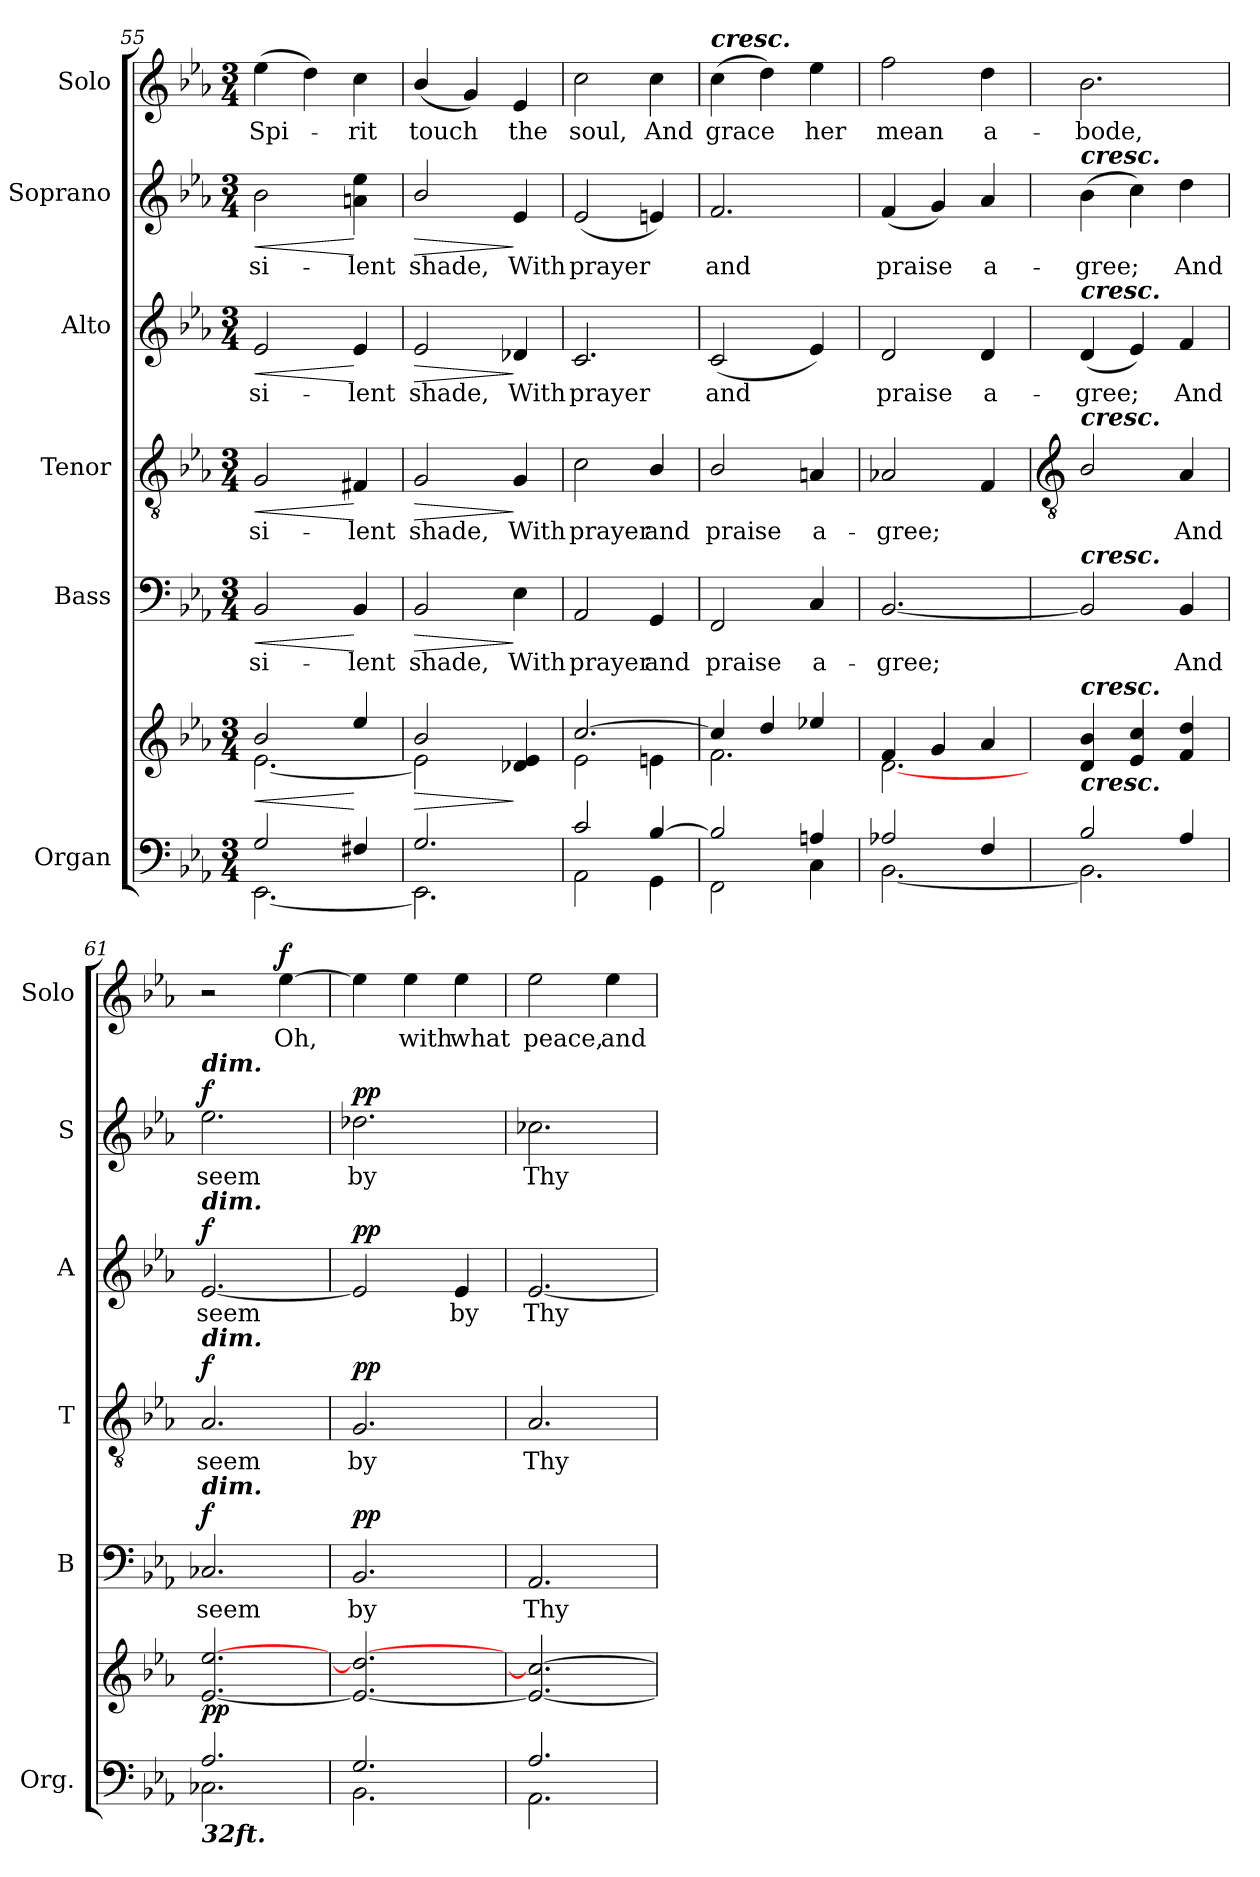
**kern	**kern	**dynam	**kern	**text	**dynam	**kern	**text	**dynam	**kern	**text	**dynam	**kern	**text	**dynam	**kern	**text	**dynam
*part6	*part6	*part6	*part5	*part5	*part5	*part4	*part4	*part4	*part3	*part3	*part3	*part2	*part2	*part2	*part1	*part1	*part1
*staff7	*staff6	*staff6/7	*staff5	*staff5	*staff5	*staff4	*staff4	*staff4	*staff3	*staff3	*staff3	*staff2	*staff2	*staff2	*staff1	*staff1	*staff1
*I"Organ	*	*	*I"Bass	*	*	*I"Tenor	*	*	*I"Alto	*	*	*I"Soprano	*	*	*I"Solo	*	*
*I'Org.	*	*	*I'B	*	*	*I'T	*	*	*I'A	*	*	*I'S	*	*	*I'Solo	*	*
*clefF4	*clefG2	*	*clefF4	*	*	*clefGv2	*	*	*clefG2	*	*	*clefG2	*	*	*clefG2	*	*
*k[b-e-a-]	*k[b-e-a-]	*	*k[b-e-a-]	*	*	*k[b-e-a-]	*	*	*k[b-e-a-]	*	*	*k[b-e-a-]	*	*	*k[b-e-a-]	*	*
*E-:	*E-:	*	*E-:	*	*	*E-:	*	*	*E-:	*	*	*E-:	*	*	*E-:	*	*
*M3/4	*M3/4	*	*M3/4	*	*	*M3/4	*	*	*M3/4	*	*	*M3/4	*	*	*M3/4	*	*
=55	=55	=55	=55	=55	=55	=55	=55	=55	=55	=55	=55	=55	=55	=55	=55	=55	=55
*^	*	*	*	*	*	*	*	*	*	*	*	*	*	*	*	*	*
!	!	!	!LO:HP:b	!	!LO:LY:b	!LO:HP:b	!	!LO:LY:b	!LO:HP:b	!	!LO:LY:b	!LO:HP:b	!	!LO:LY:b	!LO:HP:b	!	!LO:LY:b	!
*	*	*^	*	*	*	*	*	*	*	*	*	*	*	*	*	*	*	*
2G/	[2.EE-\	2b-/	[2.e-\	<	2BB-	si-	<	2G	si-	<	2e-	si-	<	2b-	si-	<	(>4ee-	Spi-	.
.	.	.	.	.	.	.	.	.	.	.	.	.	.	.	.	.	4dd)	.	.
!	!	!	!	!	!	!LO:LY:b	!	!	!LO:LY:b	!	!	!LO:LY:b	!	!	!LO:LY:b	!	!	!LO:LY:b	!
4F#X/	.	4ee-/	.	[	4BB-	-lent	[	4F#X	-lent	[	4e-	-lent	[	4an 4ee-	-lent	[	4cc	rit	.
=56	=56	=56	=56	=56	=56	=56	=56	=56	=56	=56	=56	=56	=56	=56	=56	=56	=56	=56	=56
!	!	!	!	!LO:HP:b	!	!LO:LY:b	!LO:HP:b	!	!LO:LY:b	!LO:HP:b	!	!LO:LY:b	!LO:HP:b	!	!LO:LY:b	!LO:HP:b	!	!LO:LY:b	!
2.G/	2.EE-\]	2b-/	2e-\]	>	2BB-	shade,	>	2G	shade,	>	2e-	shade,	>	2b-/	shade,	>	(<4b-/	touch	.
.	.	.	.	.	.	.	.	.	.	.	.	.	.	.	.	.	4g)	.	.
!	!	!	!	!	!	!LO:LY:b	!	!	!LO:LY:b	!	!	!LO:LY:b	!	!	!LO:LY:b	!	!	!LO:LY:b	!
.	.	4d-X/ 4e-/	4ryy	]	4E-	With	]	4G	With	]	4d-X	With	]	4e-	With	]	4e-	the	.
=57	=57	=57	=57	=57	=57	=57	=57	=57	=57	=57	=57	=57	=57	=57	=57	=57	=57	=57	=57
!	!	!	!	!	!	!LO:LY:b	!	!	!LO:LY:b	!	!	!LO:LY:b	!	!	!LO:LY:b	!	!	!LO:LY:b	!
2c/	2AA-\	[2.cc/	2e-\	.	2AA-	prayer	.	2c	prayer	.	2.c	prayer	.	(<2e-	prayer	.	2cc	soul,	.
!	!	!	!	!	!	!LO:LY:b	!	!	!LO:LY:b	!	!	!	!	!	!	!	!	!LO:LY:b	!
[4B-/	4GG\	.	4en\	.	4GG	and	.	4B-/	and	.	.	.	.	4en)	.	.	4cc	And	.
=58	=58	=58	=58	=58	=58	=58	=58	=58	=58	=58	=58	=58	=58	=58	=58	=58	=58	=58	=58
!	!	!	!	!	!	!	!	!	!	!	!	!	!	!	!	!	!LO:TX:a:Bi:t=cresc.	!	!
!	!	!	!	!	!	!LO:LY:b	!	!	!LO:LY:b	!	!	!LO:LY:b	!	!	!LO:LY:b	!	!	!LO:LY:b	!
2B-/]	2FF\	4cc/]	2.f\	.	2FF	praise	.	2B-/	praise	.	(<2c	and	.	2.f	and	.	(>4cc	grace	.
.	.	4dd/	.	.	.	.	.	.	.	.	.	.	.	.	.	.	4dd)	.	.
!	!	!	!	!	!	!LO:LY:b	!	!	!LO:LY:b	!	!	!	!	!	!	!	!	!LO:LY:b	!
4An/	4C\	4ee-X/	.	.	4C	a-	.	4An	a-	.	4e-)	.	.	.	.	.	4ee-	her	.
=59	=59	=59	=59	=59	=59	=59	=59	=59	=59	=59	=59	=59	=59	=59	=59	=59	=59	=59	=59
!	!	!	!	!	!	!LO:LY:b	!	!	!LO:LY:b	!	!	!LO:LY:b	!	!	!LO:LY:b	!	!	!LO:LY:b	!
2A-X/	[2.BB-\	4f/	[2.d\	.	[2.BB-	-gree;	.	2A-X	-gree;	.	2d	praise	.	(<4f	praise	.	2ff	mean	.
.	.	4g/	.	.	.	.	.	.	.	.	.	.	.	4g)	.	.	.	.	.
!	!	!	!	!	!	!	!	!	!	!	!	!LO:LY:b	!	!	!LO:LY:b	!	!	!LO:LY:b	!
4F/	.	4a-/	.	.	.	.	.	4F	.	.	4d	a-	.	4a-	a-	.	4dd	a-	.
*	*	*v	*v	*	*	*	*	*	*	*	*	*	*	*	*	*	*	*	*
!!LO:LB:g=z
=60	=60	=60	=60	=60	=60	=60	=60	=60	=60	=60	=60	=60	=60	=60	=60	=60	=60	=60
*	*	*	*	*	*	*	*clefGv2	*	*	*	*	*	*	*	*	*	*	*
!	!	!	!	!	!	!	!	!	!	!	!	!	!LO:TX:a:Bi:t=cresc.	!	!	!	!	!
!	!	!	!	!	!	!	!	!	!	!LO:TX:a:Bi:t=cresc.	!	!	!	!	!	!	!	!
!	!	!	!	!	!	!	!LO:TX:a:Bi:t=cresc.	!	!	!	!	!	!	!	!	!	!	!
!	!	!	!	!LO:TX:a:Bi:t=cresc.	!	!	!	!	!	!	!	!	!	!	!	!	!	!
!	!	!LO:TX:a:Bi:t=cresc.	!	!	!	!	!	!	!	!	!	!	!	!	!	!	!	!
!	!	!LO:TX:b:Bi:t=cresc.	!	!	!	!	!	!	!	!	!	!	!	!	!	!	!	!
!	!	!	!	!	!	!	!	!	!	!	!LO:LY:b	!	!	!LO:LY:b	!	!	!LO:LY:b	!
2B-/	2.BB-\]	4d 4b-	.	2BB-]	.	.	2B-/	.	.	(<4d	-gree;	.	(>4b-	-gree;	.	2.b-	-bode,	.
.	.	4e- 4cc	.	.	.	.	.	.	.	4e-)	.	.	4cc)	.	.	.	.	.
!	!	!	!	!	!LO:LY:b	!	!	!LO:LY:b	!	!	!LO:LY:b	!	!	!LO:LY:b	!	!	!	!
4A-/	.	4f 4dd	.	4BB-	And	.	4A-	And	.	4f	And	.	4dd	And	.	.	.	.
=61	=61	=61	=61	=61	=61	=61	=61	=61	=61	=61	=61	=61	=61	=61	=61	=61	=61	=61
!	!	!	!	!	!	!	!	!	!	!	!	!	!LO:TX:a:Bi:t=dim.	!	!	!	!	!
!	!	!	!	!	!	!	!	!	!	!LO:TX:a:Bi:t=dim.	!	!	!	!	!	!	!	!
!	!	!	!	!	!	!	!LO:TX:a:Bi:t=dim.	!	!	!	!	!	!	!	!	!	!	!
!	!	!	!	!LO:TX:a:Bi:t=dim.	!	!	!	!	!	!	!	!	!	!	!	!	!	!
!LO:TX:b:Bi:t=32ft.	!	!	!	!	!	!	!	!	!	!	!	!	!	!	!	!	!	!
!	!	!	!LO:DY:b	!	!LO:LY:b	!LO:DY:b	!	!LO:LY:b	!LO:DY:b	!	!LO:LY:b	!LO:DY:b	!	!LO:LY:b	!LO:DY:b	!	!	!
2.A-/	2.C-X\	[2.e- [2.ee-	pp	2.C-X	seem	f	2.A-	seem	f	[2.e-	seem	f	2.ee-	seem	f	2r	.	.
!	!	!	!	!	!	!	!	!	!	!	!	!	!	!	!	!	!LO:LY:b	!LO:DY:b
.	.	.	.	.	.	.	.	.	.	.	.	.	.	.	.	[4ee-	Oh,	f
=62	=62	=62	=62	=62	=62	=62	=62	=62	=62	=62	=62	=62	=62	=62	=62	=62	=62	=62
!	!	!	!	!	!LO:LY:b	!LO:DY:b	!	!LO:LY:b	!LO:DY:b	!	!	!LO:DY:b	!	!LO:LY:b	!LO:DY:b	!	!	!
2.G/	2.BB-\	2.e-_ 2.dd-_	.	2.BB-	by	pp	2.G	by	pp	2e-]	.	pp	2.dd-X	by	pp	4ee-]	.	.
!	!	!	!	!	!	!	!	!	!	!	!	!	!	!	!	!	!LO:LY:b	!
.	.	.	.	.	.	.	.	.	.	.	.	.	.	.	.	4ee-	with	.
!	!	!	!	!	!	!	!	!	!	!	!LO:LY:b	!	!	!	!	!	!LO:LY:b	!
.	.	.	.	.	.	.	.	.	.	4e-	by	.	.	.	.	4ee-	what	.
=63	=63	=63	=63	=63	=63	=63	=63	=63	=63	=63	=63	=63	=63	=63	=63	=63	=63	=63
!	!	!	!	!	!LO:LY:b	!	!	!LO:LY:b	!	!	!LO:LY:b	!	!	!LO:LY:b	!	!	!LO:LY:b	!
2.A-/	2.AA-\	2.e-_ 2.cc-_	.	2.AA-	Thy	.	2.A-	Thy	.	[2.e-	Thy	.	2.cc-X	Thy	.	2ee-	peace,	.
!	!	!	!	!	!	!	!	!	!	!	!	!	!	!	!	!	!LO:LY:b	!
.	.	.	.	.	.	.	.	.	.	.	.	.	.	.	.	4ee-	and	.
*v	*v	*	*	*	*	*	*	*	*	*	*	*	*	*	*	*	*	*
=	=	=	=	=	=	=	=	=	=	=	=	=	=	=	=	=	=
*-	*-	*-	*-	*-	*-	*-	*-	*-	*-	*-	*-	*-	*-	*-	*-	*-	*-
